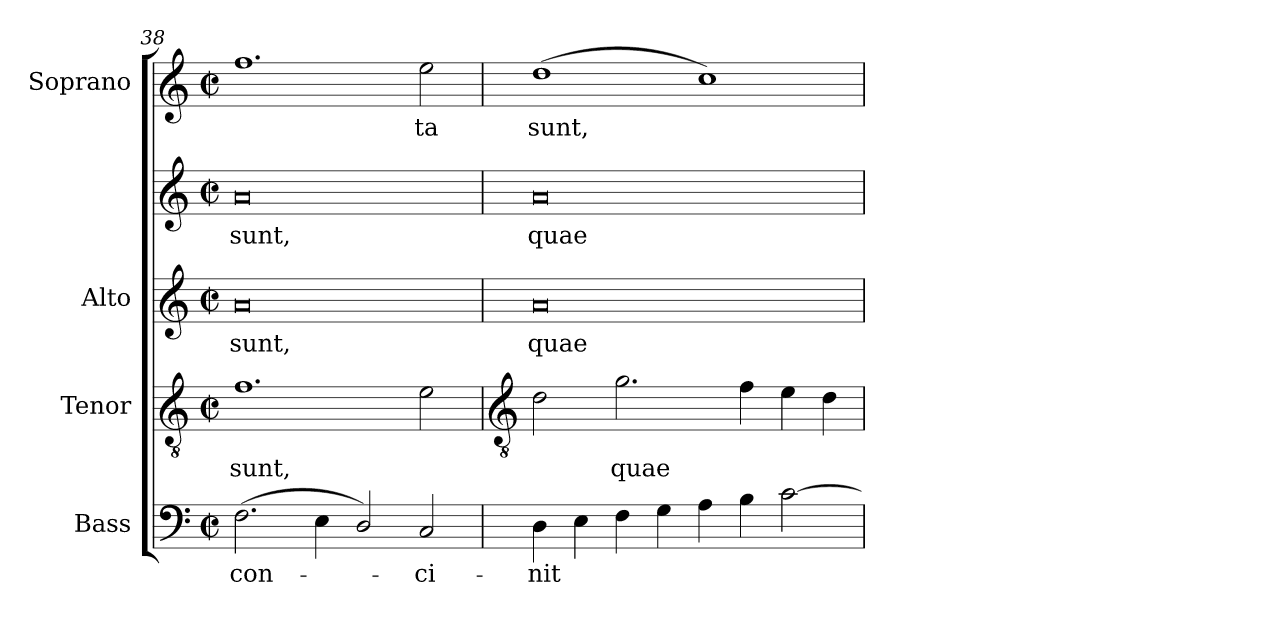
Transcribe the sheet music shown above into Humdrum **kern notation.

**kern	**text	**kern	**text	**kern	**text	**kern	**text	**kern	**text
*part4	*part4	*part3	*part3	*part2	*part2	*part2	*part2	*part1	*part1
*staff5	*staff5	*staff4	*staff4	*staff3	*staff3	*staff2	*staff2	*staff1	*staff1
*I"Bass	*	*I"Tenor	*	*I"Alto	*	*	*	*I"Soprano	*
*I'B	*	*I'T	*	*I'A	*	*	*	*I'S	*
*clefF4	*	*clefGv2	*	*	*	*clefG2	*	*clefG2	*
*k[]	*	*k[]	*	*k[]	*	*k[]	*	*k[]	*
*C:	*	*C:	*	*C:	*	*C:	*	*C:	*
*M4/2	*	*M4/2	*	*M4/2	*	*M4/2	*	*M4/2	*
*met(c|)	*	*met(c|)	*	*met(c|)	*	*met(c|)	*	*met(c|)	*
=38	=38	=38	=38	=38	=38	=38	=38	=38	=38
!	!LO:LY:b	!	!LO:LY:b	!	!LO:LY:b	!	!LO:LY:b	!	!
(>2.F	con-	1.f	sunt,	0a	sunt,	0a	sunt,	1.ff	.
4E	.	.	.	.	.	.	.	.	.
2D/)	.	.	.	.	.	.	.	.	.
!	!LO:LY:b	!	!	!	!	!	!	!	!LO:LY:b
2C	ci-	2e	.	.	.	.	.	2ee	ta
!!LO:LB:g=z
=39	=39	=39	=39	=39	=39	=39	=39	=39	=39
*	*	*clefGv2	*	*	*	*	*	*	*
!	!LO:LY:b	!	!	!	!LO:LY:b	!	!LO:LY:b	!	!LO:LY:b
4D	-nit	2d	.	0a	quae	0a	quae	(>1dd	sunt,
4E	.	.	.	.	.	.	.	.	.
!	!	!	!LO:LY:b	!	!	!	!	!	!
4F	.	2.g	quae	.	.	.	.	.	.
4G	.	.	.	.	.	.	.	.	.
4A	.	.	.	.	.	.	.	1cc)	.
4B	.	4f	.	.	.	.	.	.	.
[2c	.	4e	.	.	.	.	.	.	.
.	.	4d	.	.	.	.	.	.	.
=	=	=	=	=	=	=	=	=	=
*-	*-	*-	*-	*-	*-	*-	*-	*-	*-
